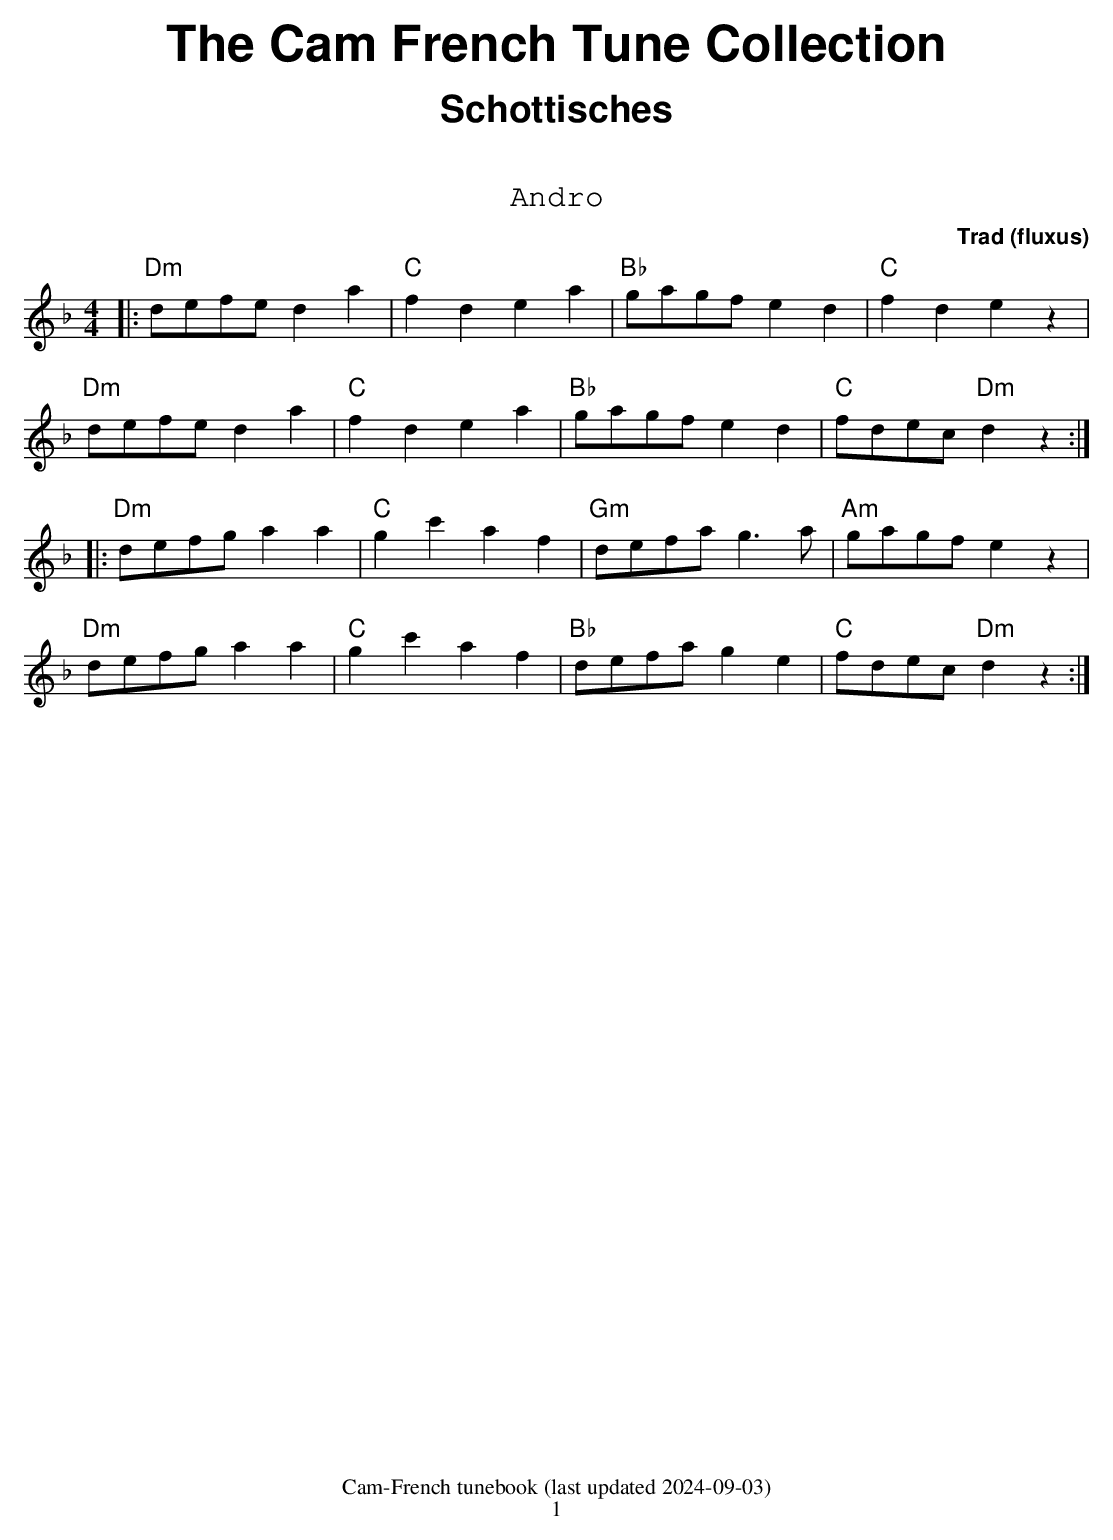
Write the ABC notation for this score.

X:1
T:Andro
C:Trad (fluxus)
M:4/4
L:1/8
K:Dmin
|:"Dm"defe d2a2|"C"f2d2 e2a2|"Bb"gagf e2d2|"C"f2d2 e2z2|
"Dm"defe d2a2|"C"f2d2 e2a2|"Bb"gagf e2d2|"C"fdec "Dm" d2z2:|
|: "Dm" defg a2a2|"C"g2c'2 a2f2|"Gm"defa g3a|"Am"gagf e2z2|
"Dm"defg a2a2|"C"g2c'2 a2f2|"Bb"defa g2e2|"C"fdec "Dm"d2z2:|
